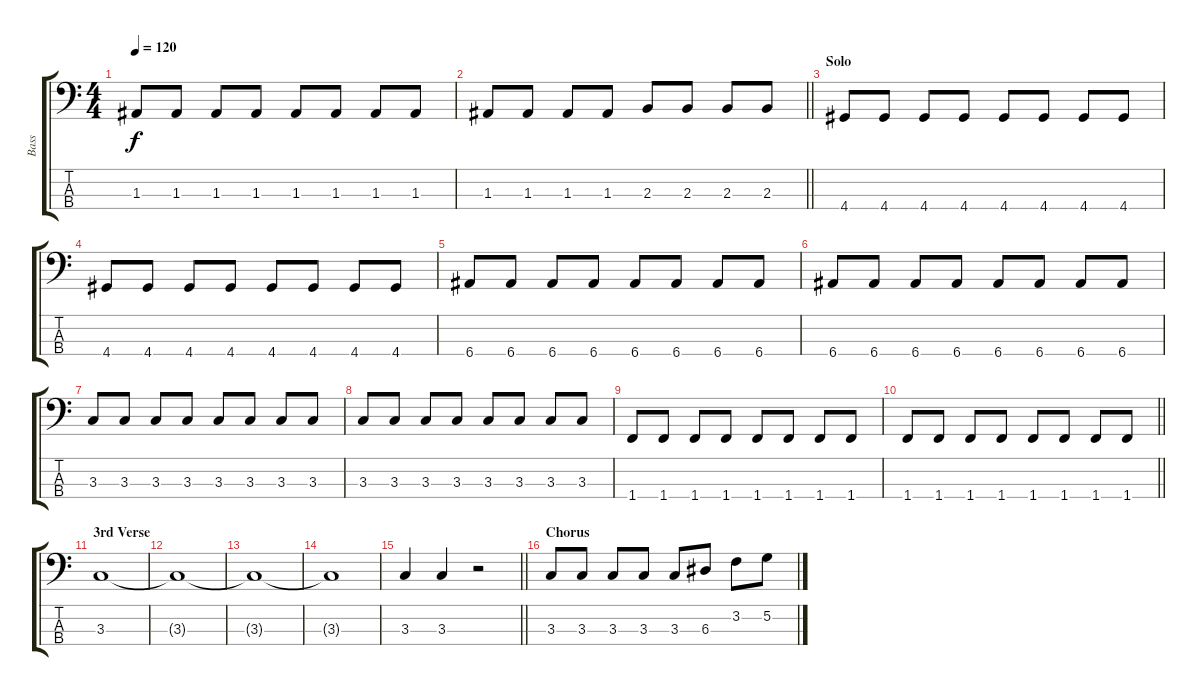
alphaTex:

\track ("Bass" "Bass") {instrument electricbassfinger}
\staff {score tabs}
\tuning (G2 D2 A1 E1) {hide}
\ts (4 4)
\tempo 120
\clef f4
\ks c
1.3.8{dy f} 1.3.8 1.3.8 1.3.8 1.3.8 1.3.8 1.3.8 1.3.8 |
\barLineRight lightlight
1.3.8 1.3.8 1.3.8 1.3.8 2.3.8 2.3.8 2.3.8 2.3.8 |
\section ("" "Solo")
4.4.8 4.4.8 4.4.8 4.4.8 4.4.8 4.4.8 4.4.8 4.4.8 |
4.4.8 4.4.8 4.4.8 4.4.8 4.4.8 4.4.8 4.4.8 4.4.8 |
6.4.8 6.4.8 6.4.8 6.4.8 6.4.8 6.4.8 6.4.8 6.4.8 |
6.4.8 6.4.8 6.4.8 6.4.8 6.4.8 6.4.8 6.4.8 6.4.8 |
3.3.8 3.3.8 3.3.8 3.3.8 3.3.8 3.3.8 3.3.8 3.3.8 |
3.3.8 3.3.8 3.3.8 3.3.8 3.3.8 3.3.8 3.3.8 3.3.8 |
1.4.8 1.4.8 1.4.8 1.4.8 1.4.8 1.4.8 1.4.8 1.4.8 |
\barLineRight lightlight
1.4.8 1.4.8 1.4.8 1.4.8 1.4.8 1.4.8 1.4.8 1.4.8 |
\section ("" "3rd Verse")
3.3.1 |
3.3{t}.1 |
3.3{t}.1 |
3.3{t}.1 |
\barLineRight lightlight
3.3.4 3.3.4 r.2 |
\section ("" "Chorus")
3.3.8 3.3.8 3.3.8 3.3.8 3.3.8 6.3.8 3.2.8 5.2.8
